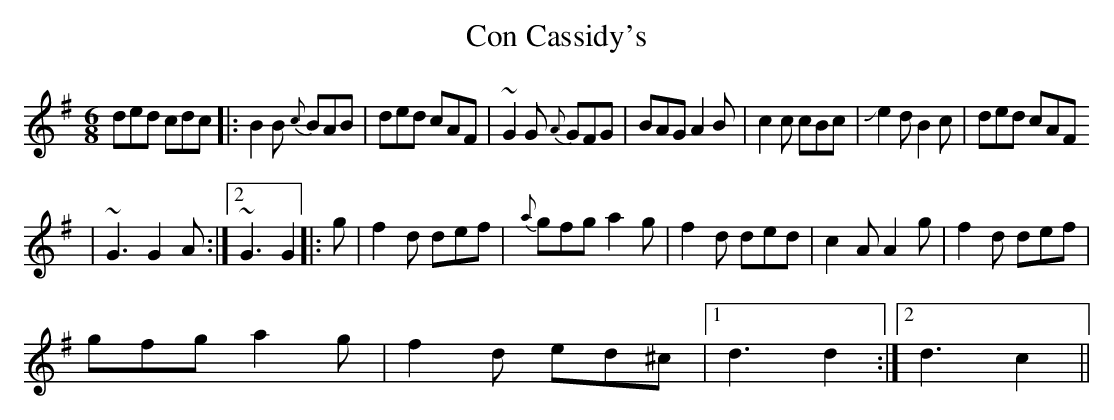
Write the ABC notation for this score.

X:1
T:Con Cassidy's
M:6/8
K:G
ded cdc|:B2B {c}BAB|ded cAF|~G2G {A}GFG|BAG A2B|c2c cBc|Je2d B2c|ded cAF
|
1~G3 G2A :|2 ~G3 G2 |:g|f2d def|{a}gfg a2g|f2d ded|c2A A2g|f2d def|
gfg a2g|f2d ed^c|1 d3 d2:|2 d3 c2||
